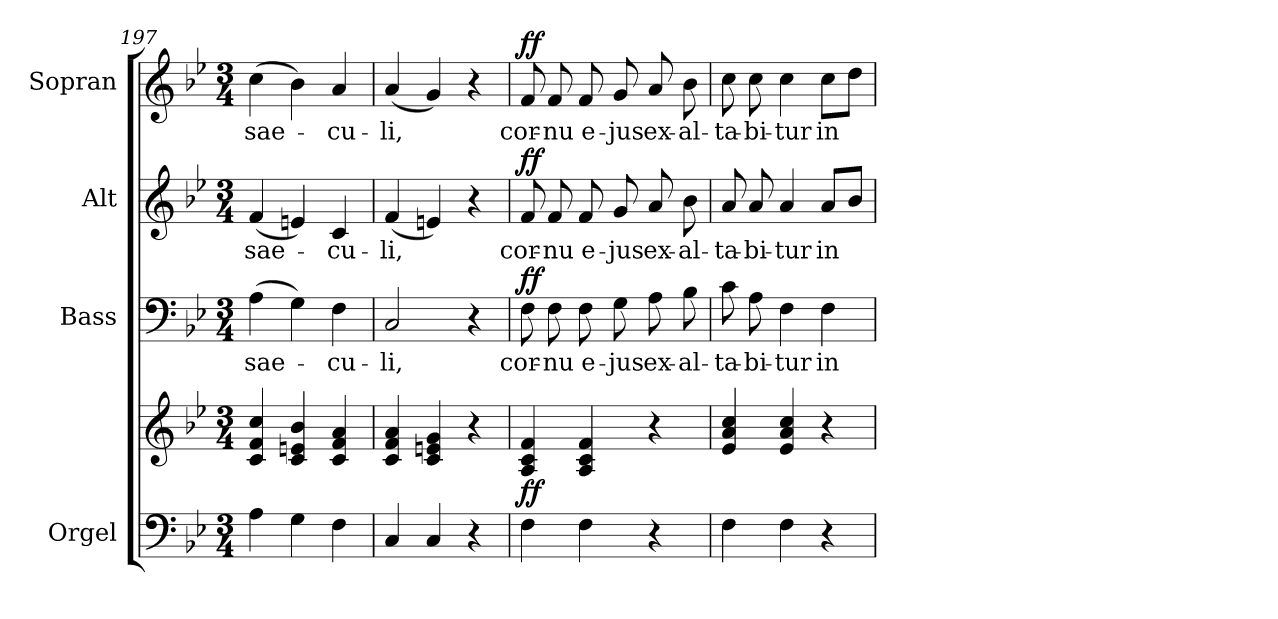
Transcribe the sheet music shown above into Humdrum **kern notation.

**kern	**kern	**dynam	**kern	**text	**dynam	**kern	**text	**dynam	**kern	**text	**dynam
*part4	*part4	*part4	*part3	*part3	*part3	*part2	*part2	*part2	*part1	*part1	*part1
*staff5	*staff4	*staff4/5	*staff3	*staff3	*staff3	*staff2	*staff2	*staff2	*staff1	*staff1	*staff1
*I"Orgel	*	*	*I"Bass	*	*	*I"Alt	*	*	*I"Sopran	*	*
*I'Org.	*	*	*I'B.	*	*	*I'A.	*	*	*I'S.	*	*
!!LO:LB:g=z
*clefF4	*clefG2	*	*clefF4	*	*	*clefG2	*	*	*clefG2	*	*
*k[b-e-]	*k[b-e-]	*	*k[b-e-]	*	*	*k[b-e-]	*	*	*k[b-e-]	*	*
*B-:	*B-:	*	*B-:	*	*	*B-:	*	*	*B-:	*	*
*M3/4	*M3/4	*	*M3/4	*	*	*M3/4	*	*	*M3/4	*	*
=197	=197	=197	=197	=197	=197	=197	=197	=197	=197	=197	=197
!	!	!	!	!LO:LY:b	!	!	!LO:LY:b	!	!	!LO:LY:b	!
4A\	4c/ 4f/ 4cc/	.	(>4A\	sae-	.	(<4f/	sae-	.	(>4cc\	sae-	.
4G\	4c/ 4en/ 4b-/	.	4G\)	.	.	4en/)	.	.	4b-\)	.	.
!	!	!	!	!LO:LY:b	!	!	!LO:LY:b	!	!	!LO:LY:b	!
4F\	4c/ 4f/ 4a/	.	4F\	-cu-	.	4c/	-cu-	.	4a/	-cu-	.
=198	=198	=198	=198	=198	=198	=198	=198	=198	=198	=198	=198
!	!	!	!	!LO:LY:b	!	!	!LO:LY:b	!	!	!LO:LY:b	!
4C/	4c/ 4f/ 4a/	.	2C/	-li,	.	(<4f/	-li,	.	(<4a/	-li,	.
4C/	4c/ 4en/ 4g/	.	.	.	.	4en/)	.	.	4g/)	.	.
4r	4r	.	4r	.	.	4r	.	.	4r	.	.
=199	=199	=199	=199	=199	=199	=199	=199	=199	=199	=199	=199
!	!	!LO:DY:b	!	!LO:LY:b	!LO:DY:a	!	!LO:LY:b	!LO:DY:a	!	!LO:LY:b	!LO:DY:a
4F\	4A/ 4c/ 4f/	ff	8F\	cor-	ff	8f/	cor-	ff	8f/	cor-	ff
!	!	!	!	!LO:LY:b	!	!	!LO:LY:b	!	!	!LO:LY:b	!
.	.	.	8F\	-nu	.	8f/	-nu	.	8f/	-nu	.
!	!	!	!	!LO:LY:b	!	!	!LO:LY:b	!	!	!LO:LY:b	!
4F\	4A/ 4c/ 4f/	.	8F\	e-	.	8f/	e-	.	8f/	e-	.
!	!	!	!	!LO:LY:b	!	!	!LO:LY:b	!	!	!LO:LY:b	!
.	.	.	8G\	-jus	.	8g/	-jus	.	8g/	-jus	.
!	!	!	!	!LO:LY:b	!	!	!LO:LY:b	!	!	!LO:LY:b	!
4r	4r	.	8A\	ex-	.	8a/	ex-	.	8a/	ex-	.
!	!	!	!	!LO:LY:b	!	!	!LO:LY:b	!	!	!LO:LY:b	!
.	.	.	8B-\	-al-	.	8b-\	-al-	.	8b-\	-al-	.
=200	=200	=200	=200	=200	=200	=200	=200	=200	=200	=200	=200
!	!	!	!	!LO:LY:b	!	!	!LO:LY:b	!	!	!LO:LY:b	!
4F\	4e-/ 4a/ 4cc/	.	8c\	-ta-	.	8a/	-ta-	.	8cc\	-ta-	.
!	!	!	!	!LO:LY:b	!	!	!LO:LY:b	!	!	!LO:LY:b	!
.	.	.	8A\	-bi-	.	8a/	-bi-	.	8cc\	-bi-	.
!	!	!	!	!LO:LY:b	!	!	!LO:LY:b	!	!	!LO:LY:b	!
4F\	4e-/ 4a/ 4cc/	.	4F\	-tur	.	4a/	-tur	.	4cc\	-tur	.
!	!	!	!	!LO:LY:b	!	!	!LO:LY:b	!	!	!LO:LY:b	!
4r	4r	.	4F\	in	.	8a/L	in	.	8cc\L	in	.
.	.	.	.	.	.	8b-/J	.	.	8dd\J	.	.
=	=	=	=	=	=	=	=	=	=	=	=
*-	*-	*-	*-	*-	*-	*-	*-	*-	*-	*-	*-
